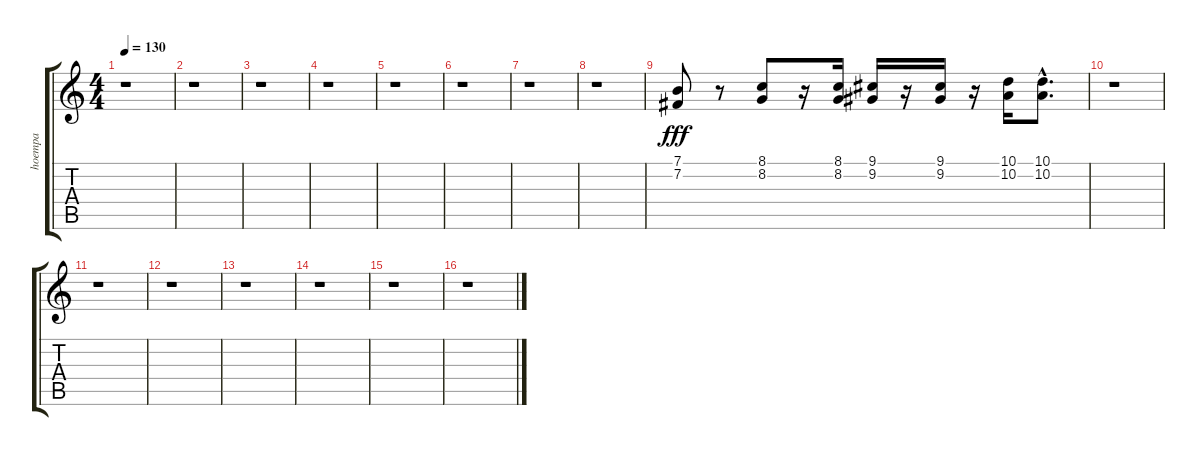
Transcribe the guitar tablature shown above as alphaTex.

\track ("hoempa" "hoempa") {instrument brasssection}
\staff {score tabs}
\tuning (E4 B3 G3 D3 A2 E2) {hide}
\ts (4 4)
\tempo 130
\clef g2
\ks c
r.1{dy fff} |
r.1 |
r.1 |
r.1 |
r.1 |
r.1 |
r.1 |
r.1 |
(7.1 7.2).8{instrument brasssection} r.8 (8.1 8.2).8 r.16 (8.1 8.2).16 (9.1 9.2).16 r.16 (9.1 9.2).16 r.16 (10.1 10.2).16 (10.1{hac} 10.2{hac}).8{d} |
r.1 |
r.1 |
r.1 |
r.1 |
r.1 |
r.1 |
r.1
